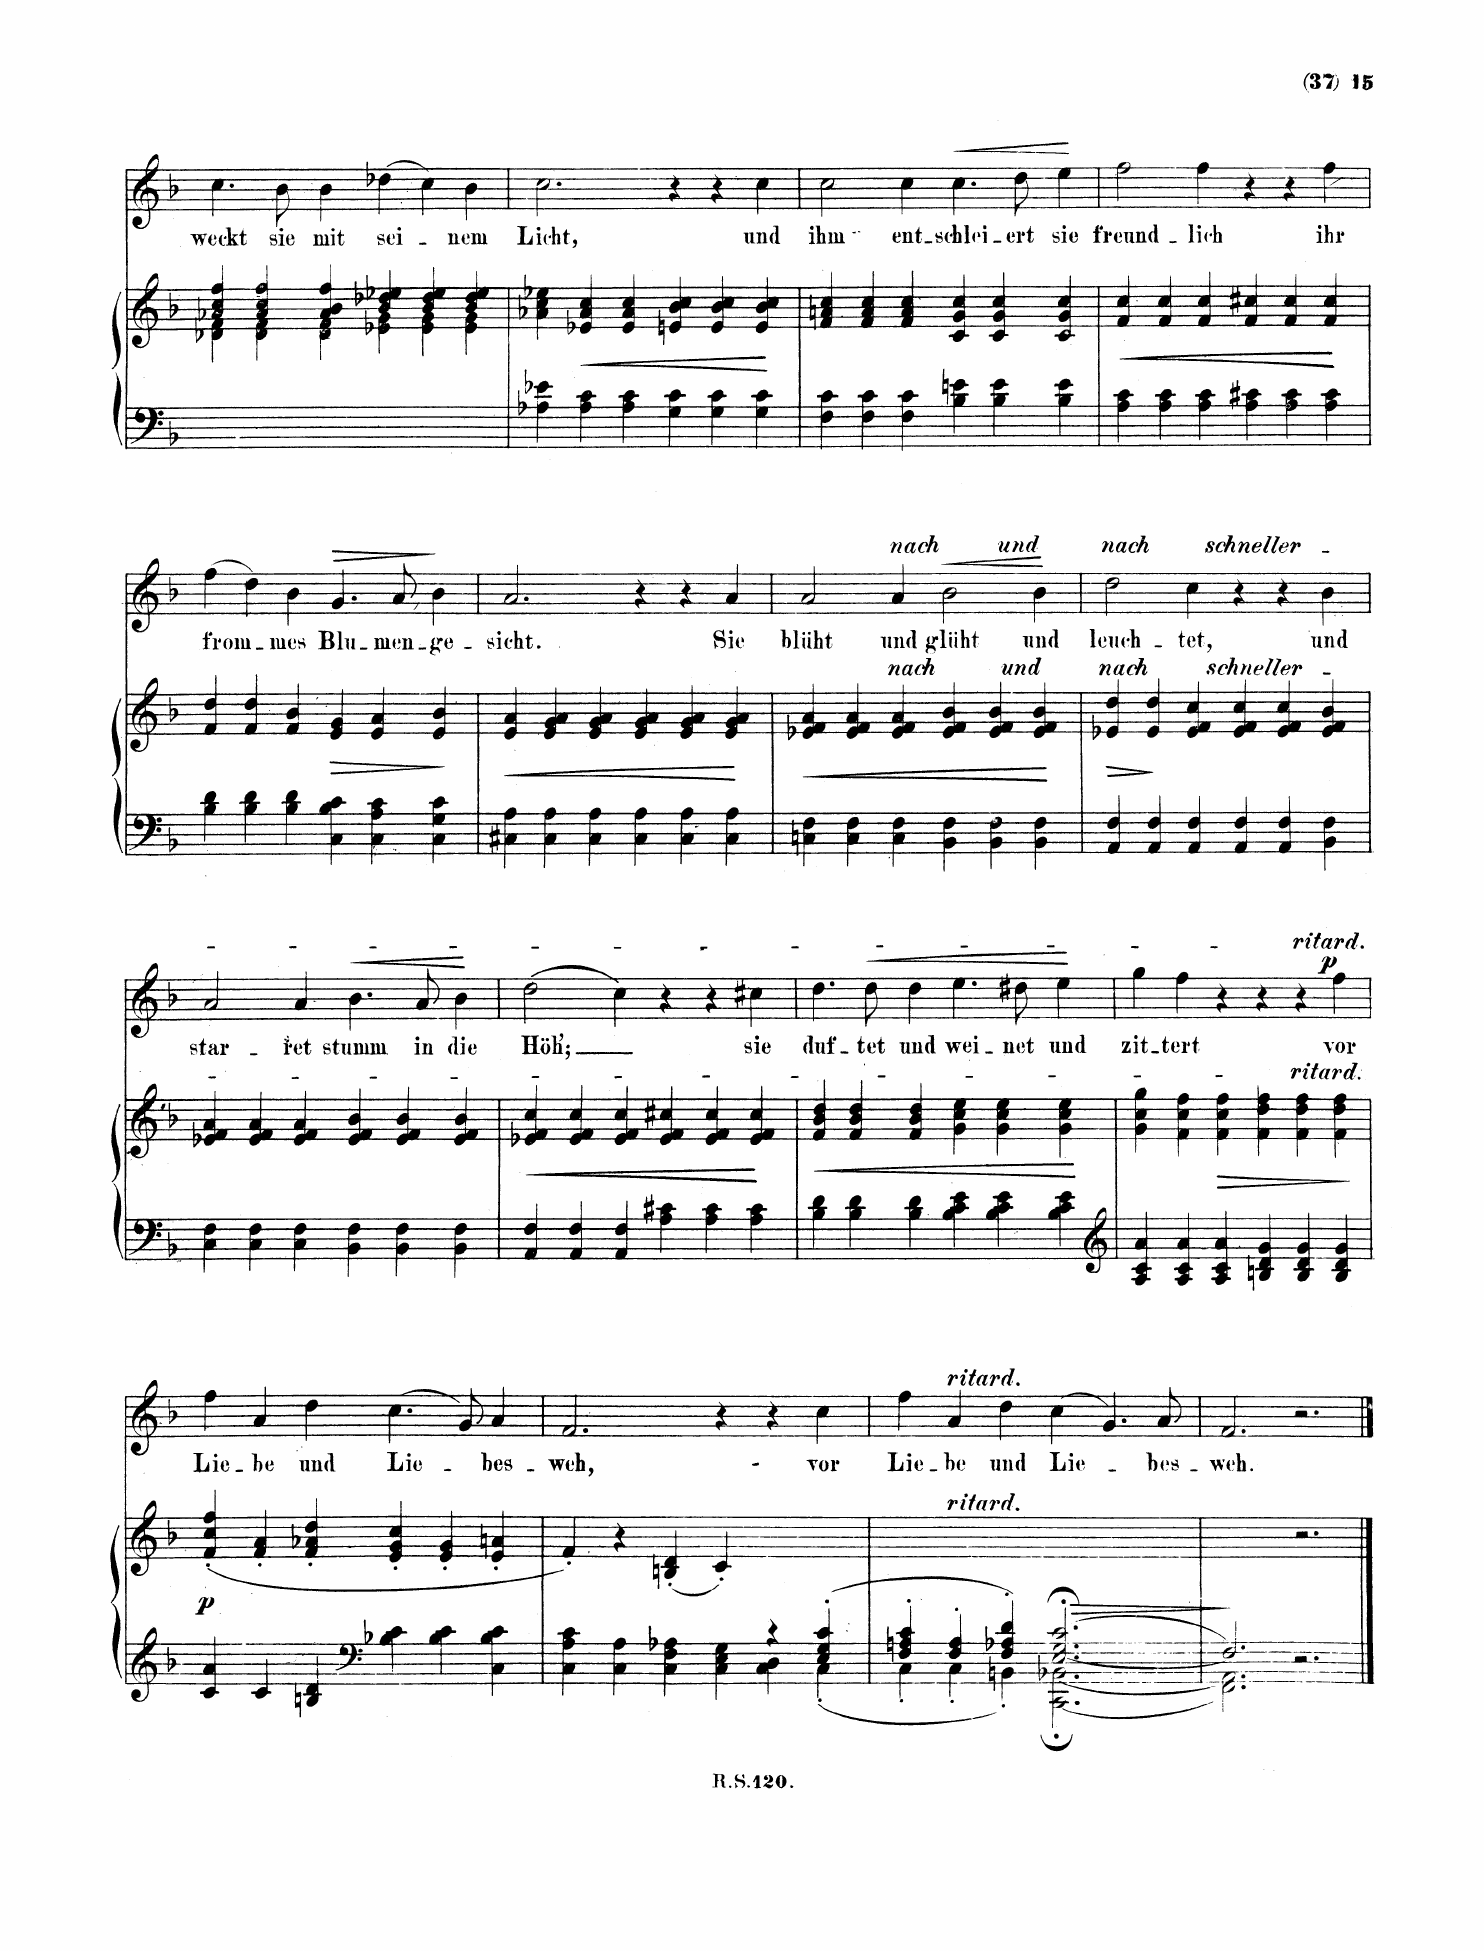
**kern	**kern	**dynam	**kern	**text	**dynam
*part2	*part2	*part2	*part1	*part1	*part1
*staff3	*staff2	*staff2/3	*staff1	*staff1	*staff1
*I"Piano	*	*	*I"Voice	*	*
*I'Pno	*	*	*	*	*
*clefF4	*clefG2	*	*clefG2	*	*
*k[b-]	*k[b-]	*	*k[b-]	*	*
*M6/4	*M6/4	*	*M6/4	*	*
=12	=12	=12	=12	=12	=12
*	*^	*	*	*	*
1.ryy	4a-X/ 4cc/ 4ff/	4d-X\ 4f\	.	4.cc\	weckt	.
.	4a-/ 4cc/ 4ff/	4d-\ 4f\	.	.	.	.
.	.	.	.	8b-\	sie	.
.	4a-/ 4b-/ 4ff/	4d-\ 4f\	.	4b-\	mit	.
.	4b-/ 4dd-X/ 4ee-X/	4e-X\ 4g\	.	(4dd-X\	sei-	.
.	4b-/ 4dd-/ 4ee-/	4e-\ 4g\	.	4cc\)	.	.
.	4b-/ 4dd-/ 4ee-/	4e-\ 4g\	.	4b-\	-nem	.
*	*v	*v	*	*	*	*
=13	=13	=13	=13	=13	=13
4A-X\ 4e-X\	4a-X\ 4cc\ 4ee-X\	.	2.cc\	Licht	.
!	!	!LO:HP:b	!	!	!
4A-\ 4c\	4e-X/ 4a-/ 4cc/	<	.	.	.
4A-\ 4c\	4e-/ 4a-/ 4cc/	.	.	.	.
4G\ 4c\	4en/ 4b-/ 4cc/	.	4r	.	.
4G\ 4c\	4e/ 4b-/ 4cc/	.	4r	.	.
4G\ 4c\	4e/ 4b-/ 4cc/	.	4cc\	und	.
.	.	[	.	.	.
=14	=14	=14	=14	=14	=14
4F\ 4c\	4f/ 4an/ 4cc/	.	2cc\	ihm	.
4F\ 4c\	4f/ 4a/ 4cc/	.	.	.	.
4F\ 4c\	4f/ 4a/ 4cc/	.	4cc\	ent-	.
!	!	!	!	!	!LO:HP:b
4B-\ 4en\	4c/ 4g/ 4cc/	.	4.cc\	-schlei-	<
4B-\ 4e\	4c/ 4g/ 4cc/	.	.	.	.
.	.	.	8dd\	-ert	.
4B-\ 4e\	4c/ 4g/ 4cc/	.	4ee\	sie	.
.	.	.	.	.	[
=15	=15	=15	=15	=15	=15
!	!	!LO:HP:b	!	!	!
4A\ 4c\	4f/ 4cc/	<	2ff\	freund-	.
4A\ 4c\	4f/ 4cc/	.	.	.	.
4A\ 4c\	4f/ 4cc/	.	4ff\	-lich	.
4A\ 4c#X\	4f/ 4cc#X/	.	4r	.	.
4A\ 4c#\	4f/ 4cc#/	.	4r	.	.
4A\ 4c#\	4f/ 4cc#/	.	4ff\	ihr	.
.	.	[	.	.	.
=16	=16	=16	=16	=16	=16
4B-\ 4d\	4f/ 4dd/	.	(4ff\	from-	.
4B-\ 4d\	4f/ 4dd/	.	4dd\)	.	.
4B-\ 4d\	4f/ 4b-/	.	4b-\	-mes	.
!	!	!LO:HP:b	!	!	!LO:HP:b
4C\ 4B-\ 4c\	4e/ 4g/	>	4.g/	Blu-	>
4C\ 4A\ 4c\	4e/ 4a/	.	.	.	.
.	.	.	8a/	-men-	.
4C\ 4G\ 4c\	4e/ 4b-/	.	4b-\	-ge-	.
.	.	]	.	.	]
=17	=17	=17	=17	=17	=17
!	!	!LO:HP:b	!	!	!
4C#X\ 4A\	4e/ 4a/	<	2.a/	-sicht.	.
4C#\ 4A\	4e/ 4g/ 4a/	.	.	.	.
4C#\ 4A\	4e/ 4g/ 4a/	.	.	.	.
4C#\ 4A\	4e/ 4g/ 4a/	.	4r	.	.
4C#\ 4A\	4e/ 4g/ 4a/	.	4r	.	.
4C#\ 4A\	4e/ 4g/ 4a/	.	4a/	Sie	.
.	.	[	.	.	.
=18	=18	=18	=18	=18	=18
!	!	!LO:HP:b	!	!	!
4Cn\ 4F\	4e-X/ 4f/ 4a/	<	2a/	blüht	.
4C\ 4F\	4e-/ 4f/ 4a/	.	.	.	.
!	!	!	!LO:TX:a:i:t=nach und nach schneller	!	!
!	!LO:TX:a:i:t=nach und nach schneller	!	!	!	!
4C\ 4F\	4e-/ 4f/ 4a/	.	4a/	und	.
!	!	!	!	!	!LO:HP:b
4BB-\ 4F\	4e-/ 4f/ 4b-/	.	2b-\	glüht	<
4BB-\ 4F\	4e-/ 4f/ 4b-/	.	.	.	.
4BB-\ 4F\	4e-/ 4f/ 4b-/	.	4b-\	und	.
.	.	[	.	.	[
=19	=19	=19	=19	=19	=19
!	!	!LO:HP:b	!	!	!
4AA/ 4F/	4e-X/ 4dd/	>	2dd\	leuch-	.
4AA/ 4F/	4e-/ 4dd/	.	.	.	.
4AA/ 4F/	4e-/ 4f/ 4cc/	]	4cc\	-tet,	.
4AA/ 4F/	4e-/ 4f/ 4cc/	.	4r	.	.
4AA/ 4F/	4e-/ 4f/ 4cc/	.	4r	.	.
4BB-\ 4F\	4e-/ 4f/ 4b-/	.	4b-\	und	.
=20	=20	=20	=20	=20	=20
4C\ 4F\	4e-X/ 4f/ 4a/	.	2a/	star-	.
4C\ 4F\	4e-/ 4f/ 4a/	.	.	.	.
4C\ 4F\	4e-/ 4f/ 4a/	.	4a/	-ret	.
!	!	!	!	!	!LO:HP:b
4BB-\ 4F\	4e-/ 4f/ 4b-/	.	4.b-\	stumm	<
4BB-\ 4F\	4e-/ 4f/ 4b-/	.	.	.	.
.	.	.	8a/	in	.
4BB-\ 4F\	4e-/ 4f/ 4b-/	.	4b-\	die	.
.	.	.	.	.	[
=21	=21	=21	=21	=21	=21
!	!	!LO:HP:b	!	!	!
4AA/ 4F/	4e-X/ 4f/ 4cc/	<	(2dd\	Höh’;	.
4AA/ 4F/	4e-/ 4f/ 4cc/	.	.	.	.
4AA/ 4F/	4e-/ 4f/ 4cc/	.	4cc\)	.	.
4A\ 4c#X\	4e-/ 4f/ 4cc#X/	.	4r	.	.
4A\ 4c#\	4e-/ 4f/ 4cc#/	.	4r	.	.
4A\ 4c#\	4e-/ 4f/ 4cc#/	.	4cc#X\	sie	.
.	.	[	.	.	.
=22	=22	=22	=22	=22	=22
!	!	!LO:HP:b	!	!	!
4B-\ 4d\	4f/ 4b-/ 4dd/	<	4.dd\	duf-	.
4B-\ 4d\	4f/ 4b-/ 4dd/	.	.	.	.
!	!	!	!	!	!LO:HP:b
.	.	.	8dd\	-tet	<
4B-\ 4d\	4f/ 4b-/ 4dd/	.	4dd\	und	.
4B-\ 4c\ 4e\	4g\ 4cc\ 4ee\	.	4.ee\	wei-	.
4B-\ 4c\ 4e\	4g\ 4cc\ 4ee\	.	.	.	.
.	.	.	8dd#X\	-net	.
4B-\ 4c\ 4e\	4g\ 4cc\ 4ee\	.	4ee\	und	.
.	.	[	.	.	[
=23	=23	=23	=23	=23	=23
*clefG2	*	*	*	*	*
4A/ 4c/ 4a/	4g\ 4cc\ 4gg\	.	4gg\	zit-	.
4A/ 4c/ 4a/	4f\ 4cc\ 4ff\	.	4ff\	-tert	.
!	!	!LO:HP:b	!	!	!
4A/ 4c/ 4a/	4f\ 4cc\ 4ff\	>	4r	.	.
4Bn/ 4d/ 4g/	4f\ 4dd\ 4ff\	.	4r	.	.
!	!LO:TX:i:t=ritard	!	!	!	!
4B/ 4d/ 4g/	4f\ 4dd\ 4ff\	.	4r	.	.
!	!	!	!LO:TX:i:t=ritard	!	!
!	!	!	!	!	!LO:DY:a
4B/ 4d/ 4g/	4f\ 4dd\ 4ff\	.	4ff\	vor	p
.	.	]	.	.	.
=24	=24	=24	=24	=24	=24
!	!	!LO:DY:b	!	!	!
4c/ 4a/	(4f/' 4cc/' 4ff/'	p	4ff\	Lie-	.
4c/	4f/' 4a/'	.	4a/	-be	.
4Bn/ 4d/	4f/' 4a-X/' 4dd/'	.	4dd\	und	.
*clefF4	*	*	*	*	*
4B-X\ 4c\	4e/' 4g/' 4cc/'	.	(4.cc\	Lie-	.
4B-\ 4c\	4e/' 4g/'	.	.	.	.
.	.	.	8g/)	.	.
4C\ 4B-\ 4c\	4e/' 4an/'	.	4a/	-bes-	.
=25	=25	=25	=25	=25	=25
*^	*	*	*	*	*
4ryy	4C\ 4A\ 4c\	4f'/)	.	2.f/	-weh,	.
.	4C\ 4A\	4r	.	.	.	.
.	4C\ 4F\ 4A-X\	(4Bn/' 4d/'	.	.	.	.
.	4C\ 4E\ 4G\	4c'/)	.	4r	.	.
.	4C\ 4D\	4r	.	4r	.	.
4E/'> 4G/'> 4c/'>	4C'<\	4ryy	.	4cc\	vor	.
=26	=26	=26	=26	=26	=26	=26
4F/'> 4An/'> 4c/'>	4C'<\	4ryy	.	4ff\	Lie-	.
!	!	!	!	!LO:TX:i:t=ritard	!	!
!	!	!LO:TX:i:t=ritard	!	!	!	!
4F/'> 4A/'>	4C'<\	1ryy	.	4a/	-be	.
4F/'> 4A-X/'> 4d/'>	4BBn'<\	.	.	4dd\	und	.
2.E/;< 2.G/;< 2.c/;<	2.CC\; 2.BB-X\;	.	.	(4.cc\	Lie-	.
.	.	.	.	8g/)	.	.
.	.	4ryy	.	4a/	-bes-	.
=27	=27	=27	=27	=27	=27	=27
2.F/	2.FF\ 2.AA\	2.ryy	.	2.f/	-weh.	.
2.ryy	2.r	2.r	.	2.r	.	.
*v	*v	*	*	*	*	*
==	==	==	==	==	==
*-	*-	*-	*-	*-	*-
